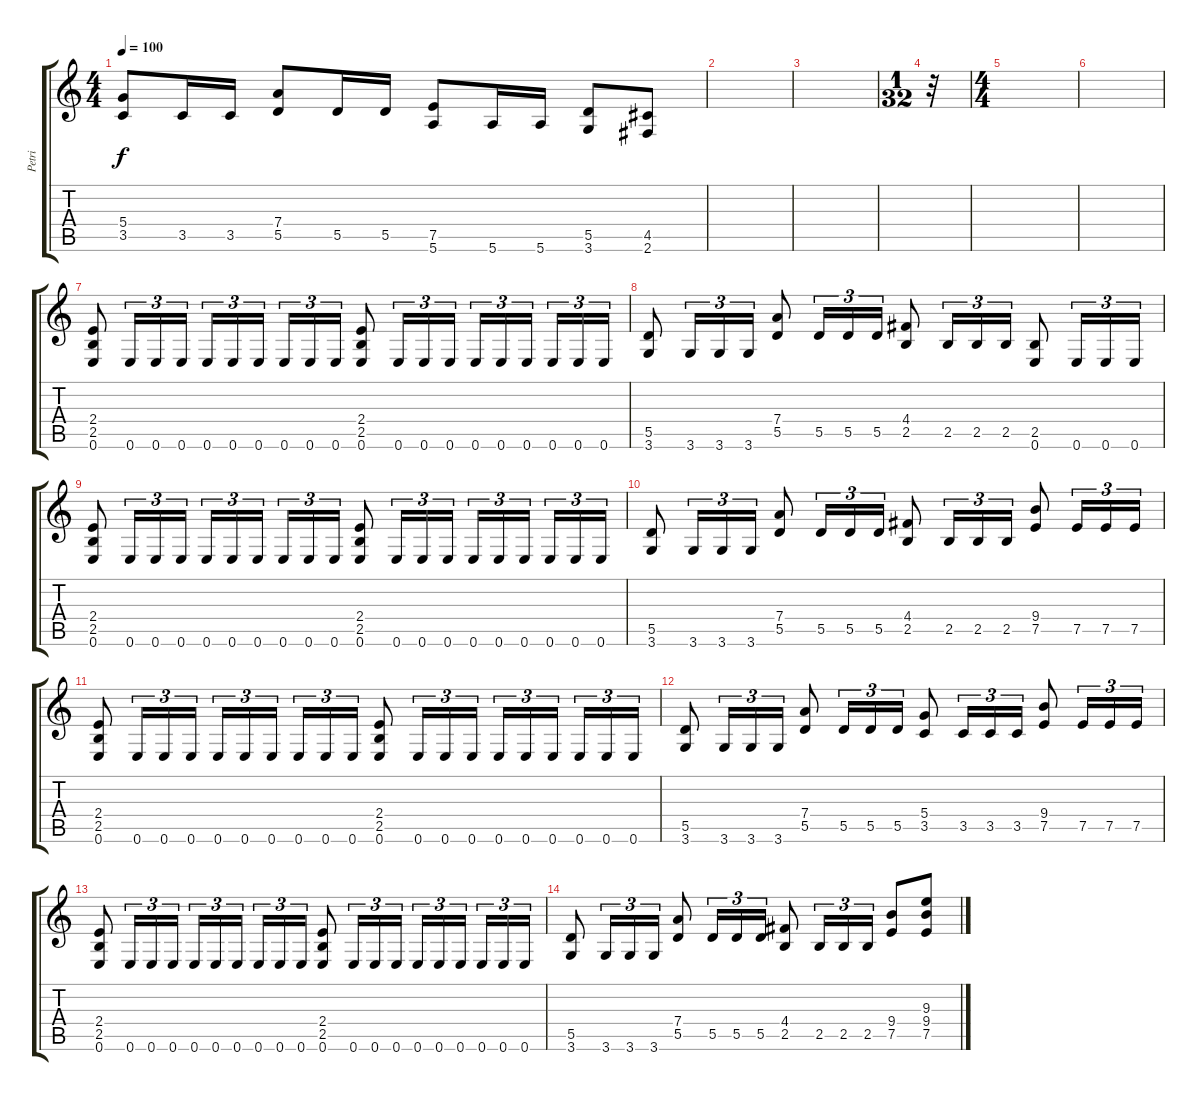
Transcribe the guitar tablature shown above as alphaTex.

\track ("Petri" "Petri") {instrument distortionguitar}
\staff {score tabs}
\tuning (E4 B3 G3 D3 A2 E2) {hide}
\ts (4 4)
\tempo 100
\clef g2
\ks c
(5.4 3.5).8{dy f} 3.5.16 3.5.16 (7.4 5.5).8 5.5.16 5.5.16 (7.5 5.6).8 5.6.16 5.6.16 (5.5 3.6).8 (4.5 2.6).8 |
|
|
\ts (1 32)
r.32 |
\ts (4 4)
|
|
(2.4 2.5 0.6).8 0.6.16{tu (3 2)} 0.6.16{tu (3 2)} 0.6.16{tu (3 2)} 0.6.16{tu (3 2)} 0.6.16{tu (3 2)} 0.6.16{tu (3 2) beam splitsecondary} 0.6.16{tu (3 2)} 0.6.16{tu (3 2)} 0.6.16{tu (3 2)} (2.4 2.5 0.6).8 0.6.16{tu (3 2)} 0.6.16{tu (3 2)} 0.6.16{tu (3 2)} 0.6.16{tu (3 2)} 0.6.16{tu (3 2)} 0.6.16{tu (3 2) beam splitsecondary} 0.6.16{tu (3 2)} 0.6.16{tu (3 2)} 0.6.16{tu (3 2)} |
(5.5 3.6).8 3.6.16{tu (3 2)} 3.6.16{tu (3 2)} 3.6.16{tu (3 2)} (7.4 5.5).8 5.5.16{tu (3 2)} 5.5.16{tu (3 2)} 5.5.16{tu (3 2)} (4.4 2.5).8 2.5.16{tu (3 2)} 2.5.16{tu (3 2)} 2.5.16{tu (3 2)} (2.5 0.6).8 0.6.16{tu (3 2)} 0.6.16{tu (3 2)} 0.6.16{tu (3 2)} |
(2.4 2.5 0.6).8 0.6.16{tu (3 2)} 0.6.16{tu (3 2)} 0.6.16{tu (3 2)} 0.6.16{tu (3 2)} 0.6.16{tu (3 2)} 0.6.16{tu (3 2) beam splitsecondary} 0.6.16{tu (3 2)} 0.6.16{tu (3 2)} 0.6.16{tu (3 2)} (2.4 2.5 0.6).8 0.6.16{tu (3 2)} 0.6.16{tu (3 2)} 0.6.16{tu (3 2)} 0.6.16{tu (3 2)} 0.6.16{tu (3 2)} 0.6.16{tu (3 2) beam splitsecondary} 0.6.16{tu (3 2)} 0.6.16{tu (3 2)} 0.6.16{tu (3 2)} |
(5.5 3.6).8 3.6.16{tu (3 2)} 3.6.16{tu (3 2)} 3.6.16{tu (3 2)} (7.4 5.5).8 5.5.16{tu (3 2)} 5.5.16{tu (3 2)} 5.5.16{tu (3 2)} (4.4 2.5).8 2.5.16{tu (3 2)} 2.5.16{tu (3 2)} 2.5.16{tu (3 2)} (9.4 7.5).8 7.5.16{tu (3 2)} 7.5.16{tu (3 2)} 7.5.16{tu (3 2)} |
(2.4 2.5 0.6).8 0.6.16{tu (3 2)} 0.6.16{tu (3 2)} 0.6.16{tu (3 2)} 0.6.16{tu (3 2)} 0.6.16{tu (3 2)} 0.6.16{tu (3 2) beam splitsecondary} 0.6.16{tu (3 2)} 0.6.16{tu (3 2)} 0.6.16{tu (3 2)} (2.4 2.5 0.6).8 0.6.16{tu (3 2)} 0.6.16{tu (3 2)} 0.6.16{tu (3 2)} 0.6.16{tu (3 2)} 0.6.16{tu (3 2)} 0.6.16{tu (3 2) beam splitsecondary} 0.6.16{tu (3 2)} 0.6.16{tu (3 2)} 0.6.16{tu (3 2)} |
(5.5 3.6).8 3.6.16{tu (3 2)} 3.6.16{tu (3 2)} 3.6.16{tu (3 2)} (7.4 5.5).8 5.5.16{tu (3 2)} 5.5.16{tu (3 2)} 5.5.16{tu (3 2)} (5.4 3.5).8 3.5.16{tu (3 2)} 3.5.16{tu (3 2)} 3.5.16{tu (3 2)} (9.4 7.5).8 7.5.16{tu (3 2)} 7.5.16{tu (3 2)} 7.5.16{tu (3 2)} |
(2.4 2.5 0.6).8 0.6.16{tu (3 2)} 0.6.16{tu (3 2)} 0.6.16{tu (3 2)} 0.6.16{tu (3 2)} 0.6.16{tu (3 2)} 0.6.16{tu (3 2) beam splitsecondary} 0.6.16{tu (3 2)} 0.6.16{tu (3 2)} 0.6.16{tu (3 2)} (2.4 2.5 0.6).8 0.6.16{tu (3 2)} 0.6.16{tu (3 2)} 0.6.16{tu (3 2)} 0.6.16{tu (3 2)} 0.6.16{tu (3 2)} 0.6.16{tu (3 2) beam splitsecondary} 0.6.16{tu (3 2)} 0.6.16{tu (3 2)} 0.6.16{tu (3 2)} |
(5.5 3.6).8 3.6.16{tu (3 2)} 3.6.16{tu (3 2)} 3.6.16{tu (3 2)} (7.4 5.5).8 5.5.16{tu (3 2)} 5.5.16{tu (3 2)} 5.5.16{tu (3 2)} (4.4 2.5).8 2.5.16{tu (3 2)} 2.5.16{tu (3 2)} 2.5.16{tu (3 2)} (9.4 7.5).8 (9.3 9.4 7.5).8
